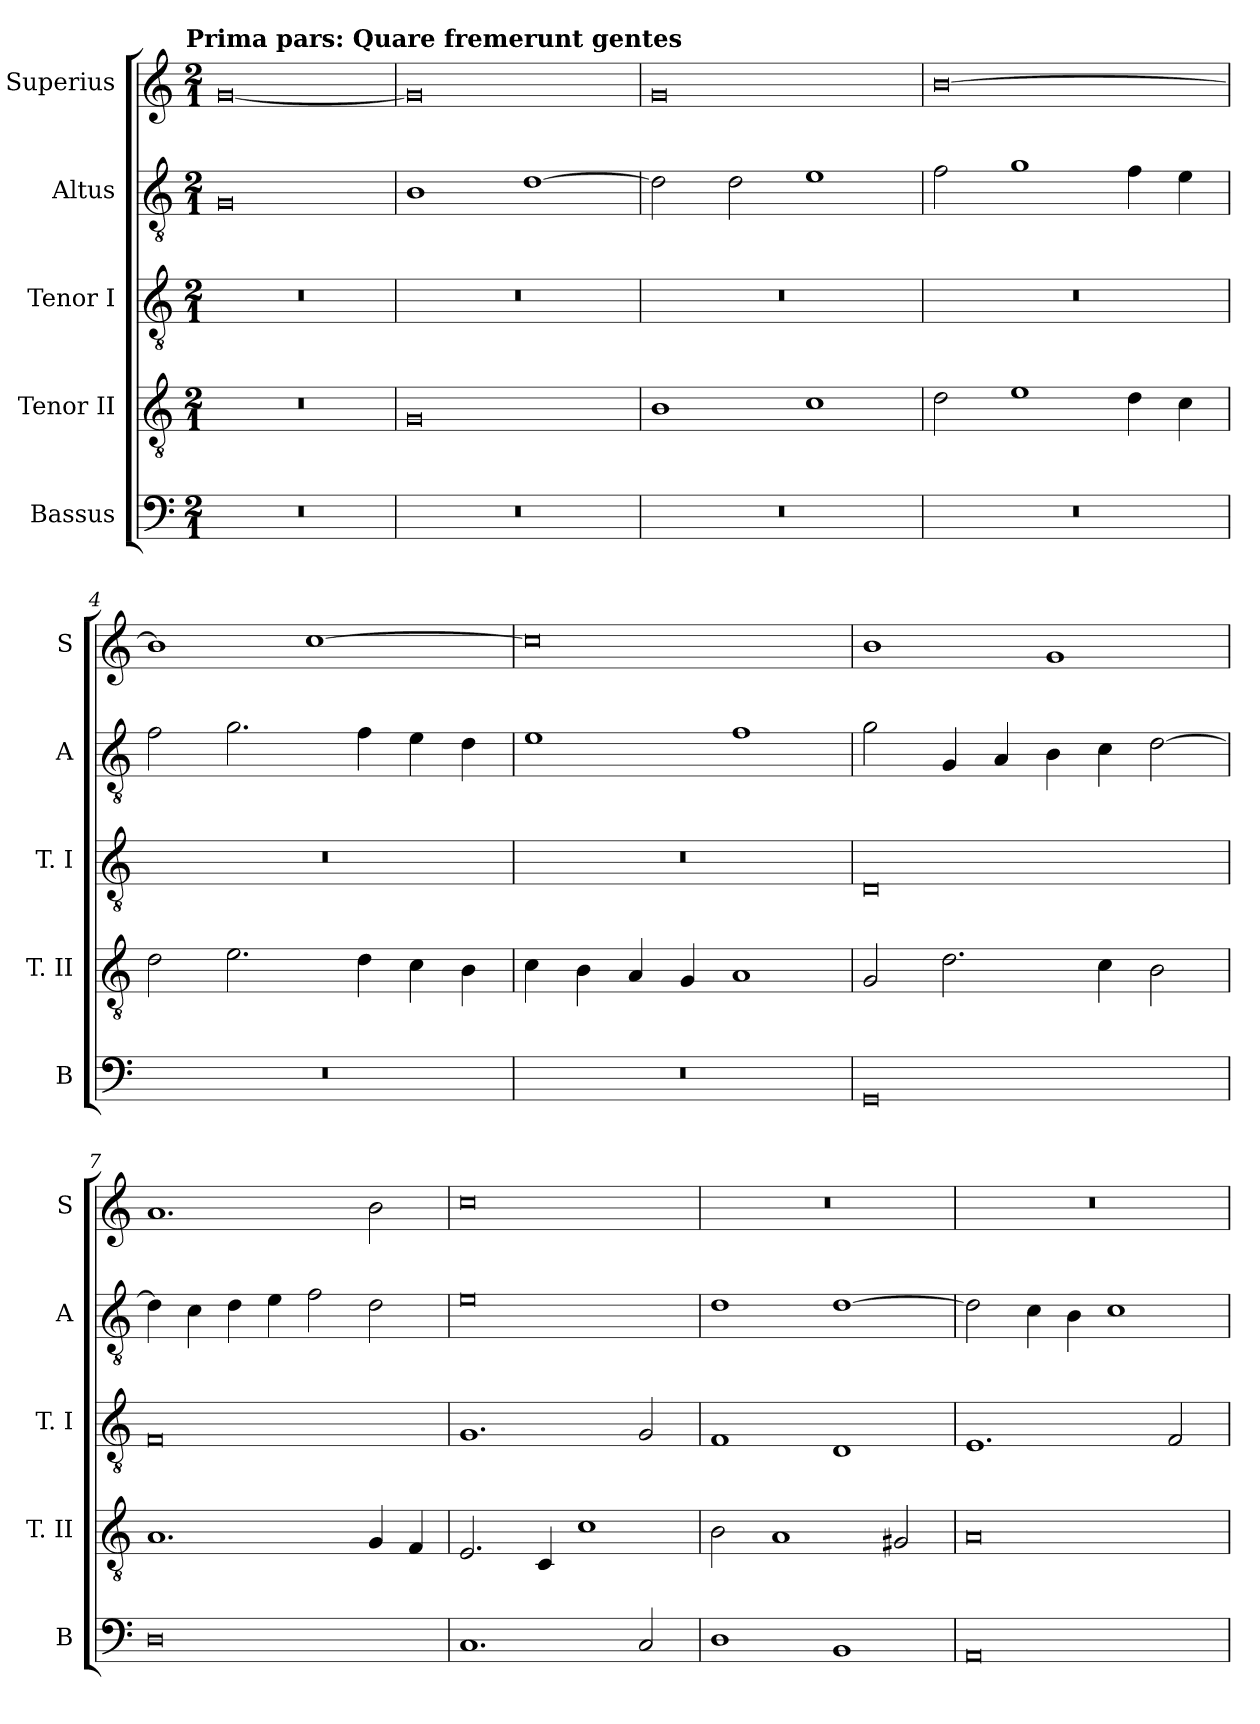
**kern	**kern	**kern	**kern	**kern
*part5	*part4	*part3	*part2	*part1
*staff5	*staff4	*staff3	*staff2	*staff1
*I"Bassus	*I"Tenor II	*I"Tenor I	*I"Altus	*I"Superius
*I'B	*I'T. II	*I'T. I	*I'A	*I'S
*clefF4	*clefGv2	*clefGv2	*clefGv2	*clefG2
*k[]	*k[]	*k[]	*k[]	*k[]
*C:	*C:	*C:	*C:	*C:
!!LO:TX:omd:t=Prima pars&colon; Quare fremerunt gentes
*M2/1	*M2/1	*M2/1	*M2/1	*M2/1
=	=	=	=	=
0r	0r	0r	0G	[0g
=1	=1	=1	=1	=1
0r	0G	0r	1B	0g]
.	.	.	[1d	.
=2	=2	=2	=2	=2
0r	1B	0r	2d]	0g
.	.	.	2d	.
.	1c	.	1e	.
=3	=3	=3	=3	=3
0r	2d	0r	2f	[0b
.	1e	.	1g	.
.	4d	.	4f	.
.	4c	.	4e	.
=4	=4	=4	=4	=4
0r	2d	0r	2f	1b]
.	2.e	.	2.g	.
.	.	.	.	[1cc
.	4d	.	4f	.
.	4c	.	4e	.
.	4B	.	4d	.
=5	=5	=5	=5	=5
0r	4c	0r	1e	0cc]
.	4B	.	.	.
.	4A	.	.	.
.	4G	.	.	.
.	1A	.	1f	.
=6	=6	=6	=6	=6
0GG	2G	0D	2g	1b
.	2.d	.	4G	.
.	.	.	4A	.
.	.	.	4B	1g
.	4c	.	4c	.
.	2B	.	[2d	.
=7	=7	=7	=7	=7
0D	1.A	0F	4d]	1.a
.	.	.	4c	.
.	.	.	4d	.
.	.	.	4e	.
.	.	.	2f	.
.	4G	.	2d	2b
.	4F	.	.	.
=8	=8	=8	=8	=8
1.C	2.E	1.G	0e	0cc
.	4C	.	.	.
.	1c	.	.	.
2C	.	2G	.	.
=9	=9	=9	=9	=9
1D	2B	1F	1d	0r
.	1A	.	.	.
1BB	.	1D	[1d	.
.	2G#X	.	.	.
=10	=10	=10	=10	=10
0AA	0A	1.E	2d]	0r
.	.	.	4c	.
.	.	.	4B	.
.	.	.	1c	.
.	.	2F	.	.
=	=	=	=	=
*-	*-	*-	*-	*-
